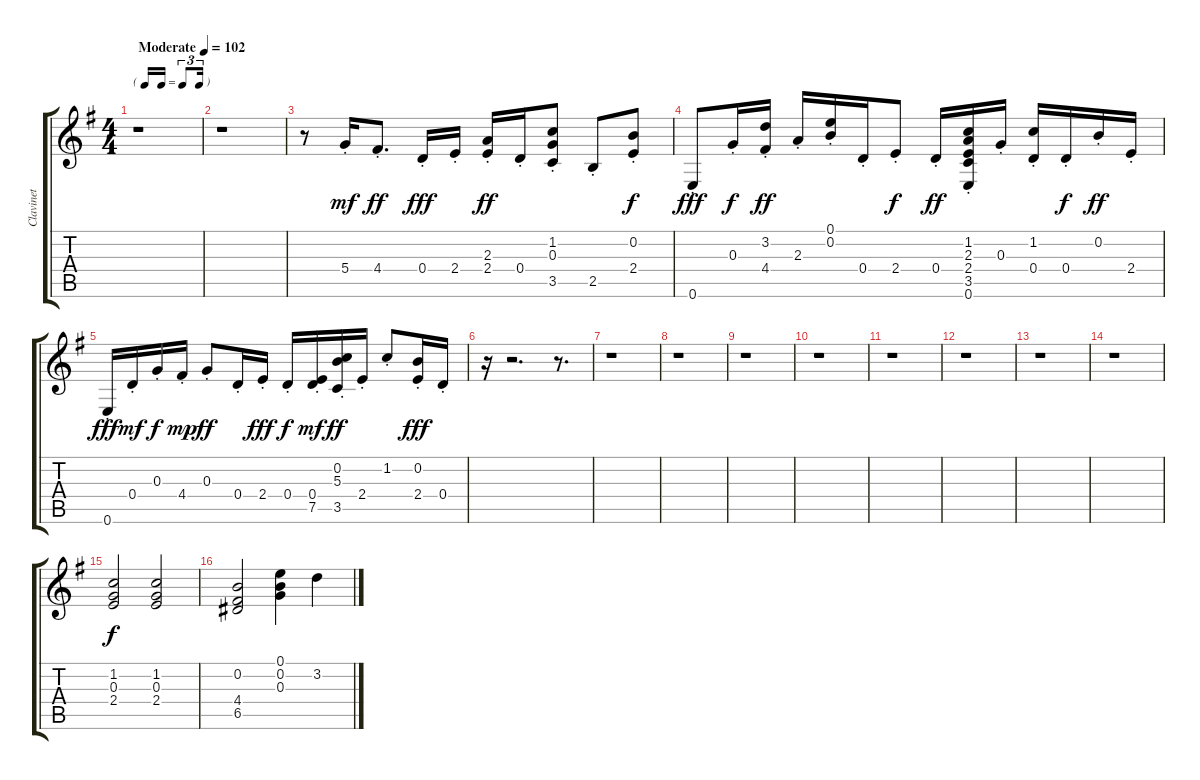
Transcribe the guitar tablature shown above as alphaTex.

\track ("Clavinet" "Clavinet") {instrument electricguitarjazz}
\staff {score tabs}
\tuning (E4 B3 G3 D3 A2 E2) {hide}
\ts (4 4)
\tf triplet16th
\tempo (102 "Moderate")
\clef g2
\ks g
r.1{dy mf instrument electricguitarjazz} |
r.1 |
r.8 5.4{st}.16 4.4{st}.8{d dy ff} 0.4{st}.16{dy fff} 2.4{st}.16 (2.3{st} 2.4{st}).16{dy ff} 0.4{st}.16 (1.2{st} 0.3{st} 3.5{st}).8 2.5{st}.8 (0.2{st} 2.4{st}).8{dy f} |
0.6{st}.8{dy fff} 0.3{st}.16{dy f} (3.2{st} 4.4{st}).16{dy ff} 2.3{st}.16 (0.1{st} 0.2{st}).16 0.4{st}.16 2.4{st}.8{dy f} 0.4{st}.16{dy ff} (1.2{st} 2.3{st} 2.4{st} 3.5{st} 0.6{st}).16 0.3{st}.16 (1.2{st} 0.4{st}).16 0.4{st}.16{dy f} 0.2{st}.16{dy ff} 2.4{st}.16 |
0.6{st}.16{dy fff} 0.4{st}.16{dy mf} 0.3{st}.16{dy f} 4.4{st}.16{dy mp} 0.3{st}.8{dy ff} 0.4{st}.16 2.4{st}.16{dy fff} 0.4{st}.16{dy f} (0.4{st} 7.5{st}).16{dy mf} (0.2{st} 5.3{st} 3.5{st}).16{dy ff} 2.4{st}.16 1.2{st}.8 (0.2{st} 2.4{st}).16{dy fff} 0.4{st}.16 |
r.16 r.2{d} r.8{d} |
r.1 |
r.1 |
r.1 |
r.1 |
r.1 |
r.1 |
r.1 |
r.1 |
(1.2 0.3 2.4).2{dy f} (1.2 0.3 2.4).2 |
(0.2 4.4 6.5).2 (0.1 0.2 0.3).4 3.2.4
